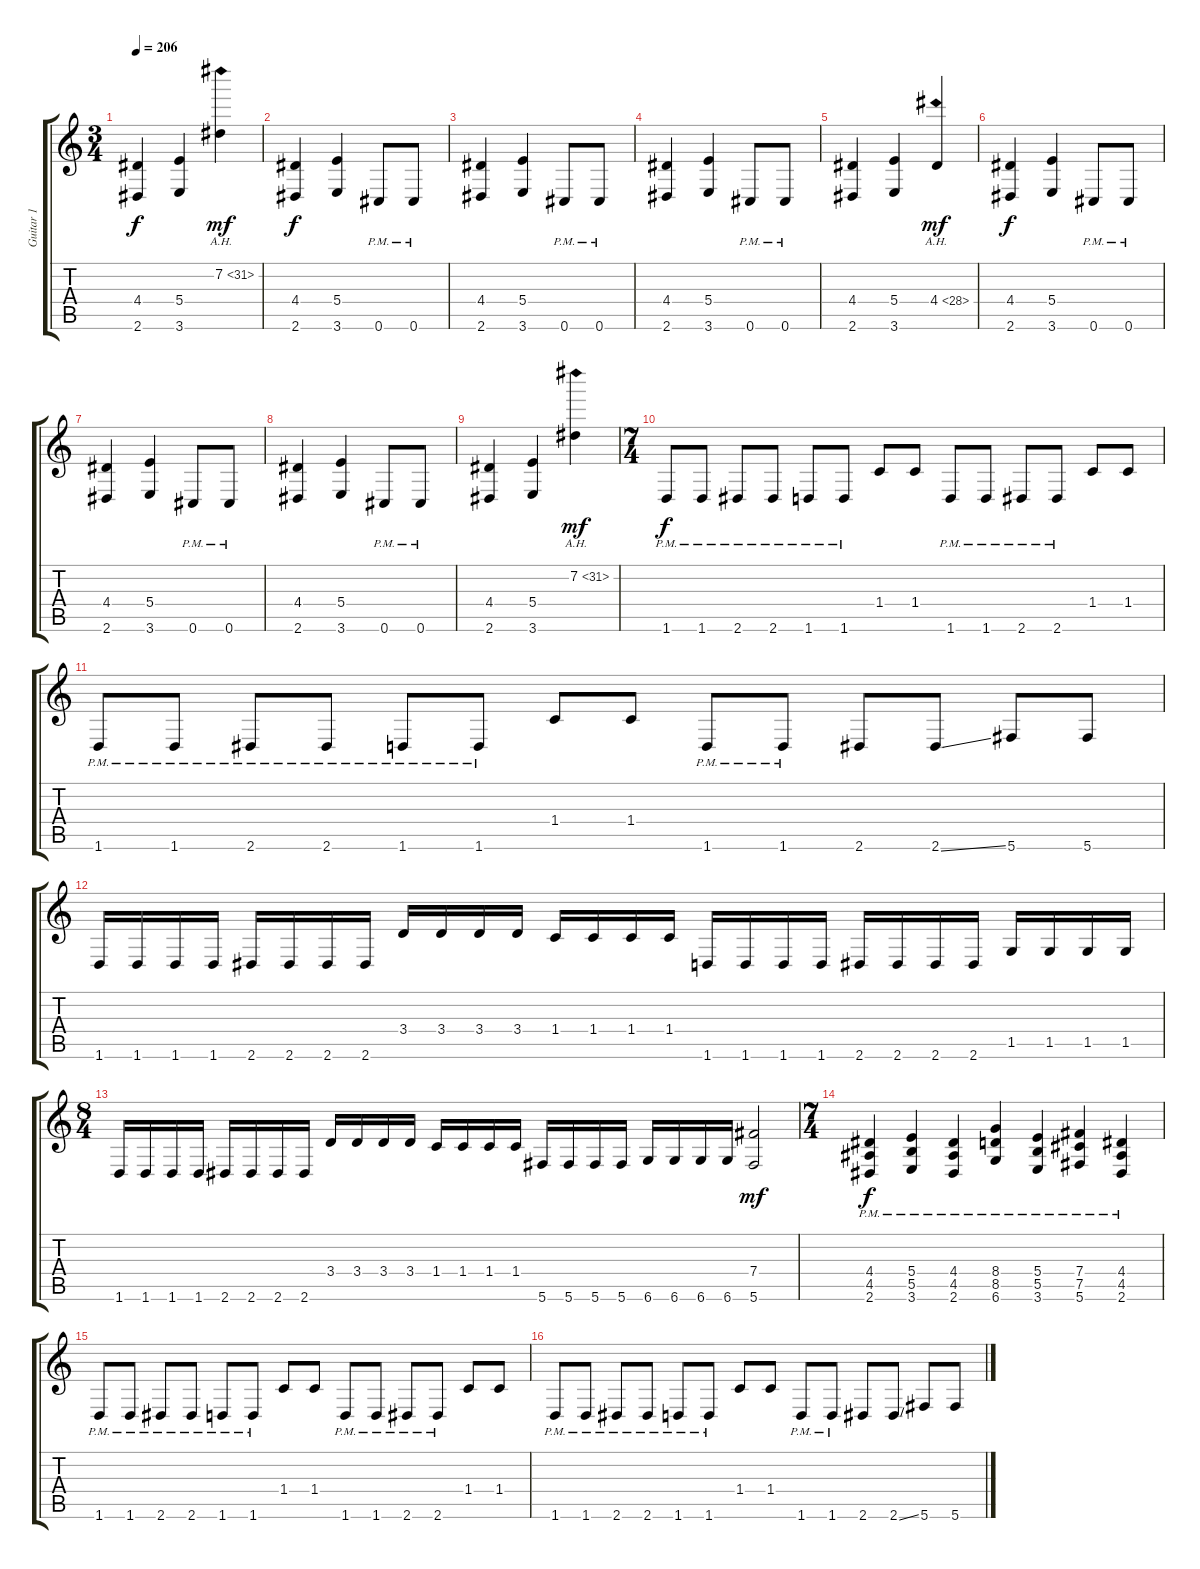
\track ("Guitar 1" "Guitar 1") {instrument distortionguitar}
\staff {score tabs}
\tuning (Db4 Ab3 E3 B2 Gb2 Db2) {hide}
\ts (3 4)
\tempo 206
\clef g2
\ks c
(4.4 2.6).4{dy f} (5.4 3.6).4 7.2{ah 24}.4{dy mf} |
(4.4 2.6).4{dy f} (5.4 3.6).4 0.6{pm}.8 0.6{pm}.8 |
(4.4 2.6).4 (5.4 3.6).4 0.6{pm}.8 0.6{pm}.8 |
(4.4 2.6).4 (5.4 3.6).4 0.6{pm}.8 0.6{pm}.8 |
(4.4 2.6).4 (5.4 3.6).4 4.4{ah 24}.4{dy mf} |
(4.4 2.6).4{dy f} (5.4 3.6).4 0.6{pm}.8 0.6{pm}.8 |
(4.4 2.6).4 (5.4 3.6).4 0.6{pm}.8 0.6{pm}.8 |
(4.4 2.6).4 (5.4 3.6).4 0.6{pm}.8 0.6{pm}.8 |
(4.4 2.6).4 (5.4 3.6).4 7.2{ah 24}.4{dy mf} |
\ts (7 4)
1.6{pm}.8{dy f} 1.6{pm}.8 2.6{pm}.8 2.6{pm}.8 1.6{pm}.8 1.6{pm}.8 1.4.8 1.4.8 1.6{pm}.8 1.6{pm}.8 2.6{pm}.8 2.6{pm}.8 1.4.8 1.4.8 |
1.6{pm}.8 1.6{pm}.8 2.6{pm}.8 2.6{pm}.8 1.6{pm}.8 1.6{pm}.8 1.4.8 1.4.8 1.6{pm}.8 1.6{pm}.8 2.6.8 2.6{ss}.8 5.6.8 5.6.8 |
1.6.16 1.6.16 1.6.16 1.6.16 2.6.16 2.6.16 2.6.16 2.6.16 3.4.16 3.4.16 3.4.16 3.4.16 1.4.16 1.4.16 1.4.16 1.4.16 1.6.16 1.6.16 1.6.16 1.6.16 2.6.16 2.6.16 2.6.16 2.6.16 1.5.16 1.5.16 1.5.16 1.5.16 |
\ts (8 4)
1.6.16 1.6.16 1.6.16 1.6.16 2.6.16 2.6.16 2.6.16 2.6.16 3.4.16 3.4.16 3.4.16 3.4.16 1.4.16 1.4.16 1.4.16 1.4.16 5.6.16 5.6.16 5.6.16 5.6.16 6.6.16 6.6.16 6.6.16 6.6.16 (7.4 5.6).2{dy mf} |
\ts (7 4)
(4.4{pm} 4.5{pm} 2.6{pm}).4{dy f} (5.4{pm} 5.5{pm} 3.6{pm}).4 (4.4{pm} 4.5{pm} 2.6{pm}).4 (8.4{pm} 8.5{pm} 6.6{pm}).4 (5.4{pm} 5.5{pm} 3.6{pm}).4 (7.4{pm} 7.5{pm} 5.6{pm}).4 (4.4{pm} 4.5{pm} 2.6{pm}).4 |
1.6{pm}.8 1.6{pm}.8 2.6{pm}.8 2.6{pm}.8 1.6{pm}.8 1.6{pm}.8 1.4.8 1.4.8 1.6{pm}.8 1.6{pm}.8 2.6{pm}.8 2.6{pm}.8 1.4.8 1.4.8 |
1.6{pm}.8 1.6{pm}.8 2.6{pm}.8 2.6{pm}.8 1.6{pm}.8 1.6{pm}.8 1.4.8 1.4.8 1.6{pm}.8 1.6{pm}.8 2.6.8 2.6{ss}.8 5.6.8 5.6.8
